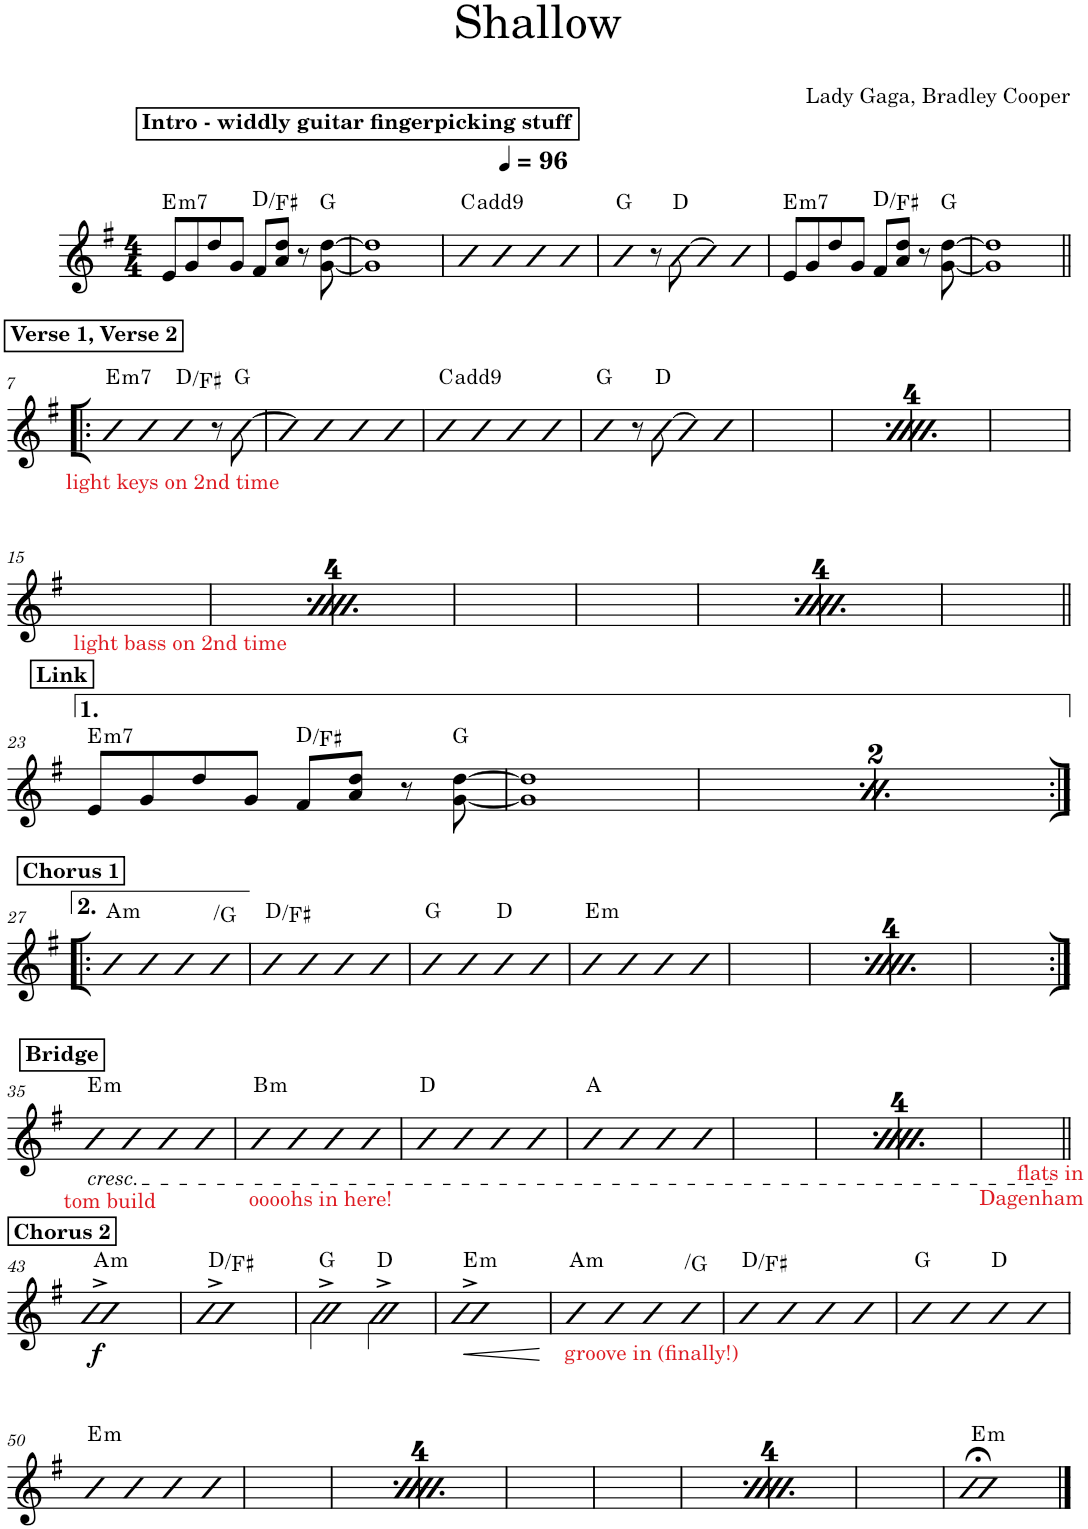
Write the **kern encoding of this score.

**kern	**dynam	**harte
*part1	*part1	*part1
*staff1	*staff1	*
*I"Piano	*	*
*I'Pno.	*	*
*clefG2	*	*
*k[f#]	*	*
*M4/4	*	*
*MM96	*	*
!!LO:REH:place=s1:a:B:cj:t=Intro - widdly guitar fingerpicking stuff
=1	=1	=1
!	!	!LO:H:kt=m7
8e/L	.	E:min7
8g/	.	.
8dd/	.	.
8g/J	.	.
8f#/L	.	D:maj/3
8a/ 8dd/J	.	.
8r	.	.
[8g\ [8dd\	.	G:maj
=2	=2	=2
1g] 1dd]	.	.
=3	=3	=3
4b	.	C:maj(9)
4b	.	.
4b	.	.
4b	.	.
=4	=4	=4
4b	.	G:maj
8r	.	.
[8b\	.	D:maj
4b]	.	.
4b	.	.
=5	=5	=5
!	!	!LO:H:kt=m7
8e/L	.	E:min7
8g/	.	.
8dd/	.	.
8g/J	.	.
8f#/L	.	D:maj/3
8a/ 8dd/J	.	.
8r	.	.
[8g\ [8dd\	.	G:maj
=6	=6	=6
1g] 1dd]	.	.
!!LO:LB:g=z
!!LO:REH:place=s1:a:B:cj:t=Verse 1, Verse 2
=7!|:	=7!|:	=7!|:
!LO:TX:b:color=#E01B24:t=light keys on 2nd time	!	!LO:H:kt=m7
4b	.	E:min7
4b	.	.
4b	.	D:maj/3
8r	.	.
[8b\	.	G:maj
=8	=8	=8
4b]	.	.
4b	.	.
4b	.	.
4b	.	.
=9	=9	=9
4b	.	C:maj(9)
4b	.	.
4b	.	.
4b	.	.
=10	=10	=10
4b	.	G:maj
8r	.	.
[8b\	.	D:maj
4b]	.	.
4b	.	.
!!LO:REH:place=s1:a:B:cj:t=Verse 1, Verse 2
=11	=11	=11
!LO:TX:b:color=#E01B24:t=light keys on 2nd time	!	!LO:H:kt=m7
4b	.	E:min7
4b	.	.
4b	.	D:maj/3
8r	.	.
[8b\	.	G:maj
=12	=12	=12
4b]	.	.
4b	.	.
4b	.	.
4b	.	.
=13	=13	=13
4b	.	C:maj(9)
4b	.	.
4b	.	.
4b	.	.
=14	=14	=14
4b	.	G:maj
8r	.	.
[8b\	.	D:maj
4b]	.	.
4b	.	.
!!LO:LB:g=z
!!LO:REH:place=s1:a:B:cj:t=Verse 1, Verse 2
=15	=15	=15
!LO:TX:b:color=#E01B24:t=light keys on 2nd time	!	!LO:H:kt=m7
4b	.	E:min7
4b	.	.
4b	.	D:maj/3
8r	.	.
[8b\	.	G:maj
=16	=16	=16
4b]	.	.
4b	.	.
4b	.	.
4b	.	.
=17	=17	=17
4b	.	C:maj(9)
4b	.	.
4b	.	.
4b	.	.
=18	=18	=18
4b	.	G:maj
8r	.	.
[8b\	.	D:maj
4b]	.	.
4b	.	.
!!LO:REH:place=s1:a:B:cj:t=Verse 1, Verse 2
=19	=19	=19
!LO:TX:b:color=#E01B24:t=light keys on 2nd time	!	!LO:H:kt=m7
4b	.	E:min7
4b	.	.
4b	.	D:maj/3
8r	.	.
[8b\	.	G:maj
=20	=20	=20
4b]	.	.
4b	.	.
4b	.	.
4b	.	.
=21	=21	=21
4b	.	C:maj(9)
4b	.	.
4b	.	.
4b	.	.
=22	=22	=22
4b	.	G:maj
8r	.	.
[8b\	.	D:maj
4b]	.	.
4b	.	.
!!LO:LB:g=z
!!LO:REH:place=s1:a:B:cj:t=Link
=23||	=23||	=23||
!	!	!LO:H:kt=m7
8e/L	.	E:min7
8g/	.	.
8dd/	.	.
8g/J	.	.
8f#/L	.	D:maj/3
8a/ 8dd/J	.	.
8r	.	.
[8g\ [8dd\	.	G:maj
=24	=24	=24
1g] 1dd]	.	.
!!LO:REH:place=s1:a:B:cj:t=Link
=25	=25	=25
!	!	!LO:H:kt=m7
8e/L	.	E:min7
8g/	.	.
8dd/	.	.
8g/J	.	.
8f#/L	.	D:maj/3
8a/ 8dd/J	.	.
8r	.	.
[8g\ [8dd\	.	G:maj
=26	=26	=26
1g] 1dd]	.	.
!!LO:LB:g=z
!!LO:REH:place=s1:a:B:cj:t=Chorus 1
=27:|!|:	=27:|!|:	=27:|!|:
!	!	!LO:H:kt=m
4b	.	A:min
4b	.	.
4b	.	.
!	!	!LO:H:kt=N.C.
4b	.	N
=28	=28	=28
4b	.	D:maj/3
4b	.	.
4b	.	.
4b	.	.
=29	=29	=29
4b	.	G:maj
4b	.	.
4b	.	D:maj
4b	.	.
=30	=30	=30
!	!	!LO:H:kt=m
4b	.	E:min
4b	.	.
4b	.	.
4b	.	.
!!LO:REH:place=s1:a:B:cj:t=Chorus 1
=31	=31	=31
!	!	!LO:H:kt=m
4b	.	A:min
4b	.	.
4b	.	.
!	!	!LO:H:kt=N.C.
4b	.	N
=32	=32	=32
4b	.	D:maj/3
4b	.	.
4b	.	.
4b	.	.
=33	=33	=33
4b	.	G:maj
4b	.	.
4b	.	D:maj
4b	.	.
=34	=34	=34
!	!	!LO:H:kt=m
4b	.	E:min
4b	.	.
4b	.	.
4b	.	.
!!LO:LB:g=z
!!LO:REH:place=s1:a:B:cj:t=Bridge
=35:|!	=35:|!	=35:|!
!LO:TX:b:color=#E01B24:t=tom build	!	!
!LO:TX:b:i:t=cresc.	!	!LO:H:kt=m
4b	.	E:min
4b	.	.
4b	.	.
4b	.	.
=36	=36	=36
!LO:TX:b:color=#E01B24:t=oooohs in here!	!	!LO:H:kt=m
4b	.	B:min
4b	.	.
4b	.	.
4b	.	.
=37	=37	=37
4b	.	D:maj
4b	.	.
4b	.	.
4b	.	.
=38	=38	=38
4b	.	A:maj
4b	.	.
4b	.	.
4b	.	.
!!LO:REH:place=s1:a:B:cj:t=Bridge
=39	=39	=39
!LO:TX:b:color=#E01B24:t=tom build	!	!
!LO:TX:b:i:t=cresc.	!	!LO:H:kt=m
4b	.	E:min
4b	.	.
4b	.	.
4b	.	.
=40	=40	=40
!LO:TX:b:color=#E01B24:t=oooohs in here!	!	!LO:H:kt=m
4b	.	B:min
4b	.	.
4b	.	.
4b	.	.
=41	=41	=41
4b	.	D:maj
4b	.	.
4b	.	.
4b	.	.
=42	=42	=42
4b	.	A:maj
4b	.	.
4b	.	.
4b	.	.
!!LO:LB:g=z
!!LO:REH:place=s1:a:B:cj:t=Chorus 2
=43||	=43||	=43||
!	!LO:DY:b	!LO:H:kt=m
1b^	f	A:min
=44	=44	=44
1b^	.	D:maj/3
=45	=45	=45
2b^\	.	G:maj
2b^\	.	D:maj
=46	=46	=46
!	!LO:HP:b	!LO:H:kt=m
1b^	<	E:min
.	[	.
=47	=47	=47
!LO:TX:b:color=#E01B24:t=groove in (finally!)	!	!LO:H:kt=m
4b	.	A:min
4b	.	.
4b	.	.
!	!	!LO:H:kt=N.C.
4b	.	N
=48	=48	=48
4b	.	D:maj/3
4b	.	.
4b	.	.
4b	.	.
=49	=49	=49
4b	.	G:maj
4b	.	.
4b	.	D:maj
4b	.	.
!!LO:LB:g=z
=50	=50	=50
!	!	!LO:H:kt=m
4b	.	E:min
4b	.	.
4b	.	.
4b	.	.
=51	=51	=51
!LO:TX:b:color=#E01B24:t=groove in (finally!)	!	!LO:H:kt=m
4b	.	A:min
4b	.	.
4b	.	.
!	!	!LO:H:kt=N.C.
4b	.	N
=52	=52	=52
4b	.	D:maj/3
4b	.	.
4b	.	.
4b	.	.
=53	=53	=53
4b	.	G:maj
4b	.	.
4b	.	D:maj
4b	.	.
=54	=54	=54
!	!	!LO:H:kt=m
4b	.	E:min
4b	.	.
4b	.	.
4b	.	.
=55	=55	=55
!LO:TX:b:color=#E01B24:t=groove in (finally!)	!	!LO:H:kt=m
4b	.	A:min
4b	.	.
4b	.	.
!	!	!LO:H:kt=N.C.
4b	.	N
=56	=56	=56
4b	.	D:maj/3
4b	.	.
4b	.	.
4b	.	.
=57	=57	=57
4b	.	G:maj
4b	.	.
4b	.	D:maj
4b	.	.
=58	=58	=58
!	!	!LO:H:kt=m
4b	.	E:min
4b	.	.
4b	.	.
4b	.	.
=59	=59	=59
!	!	!LO:H:kt=m
1b;<	.	E:min
==	==	==
*-	*-	*-
